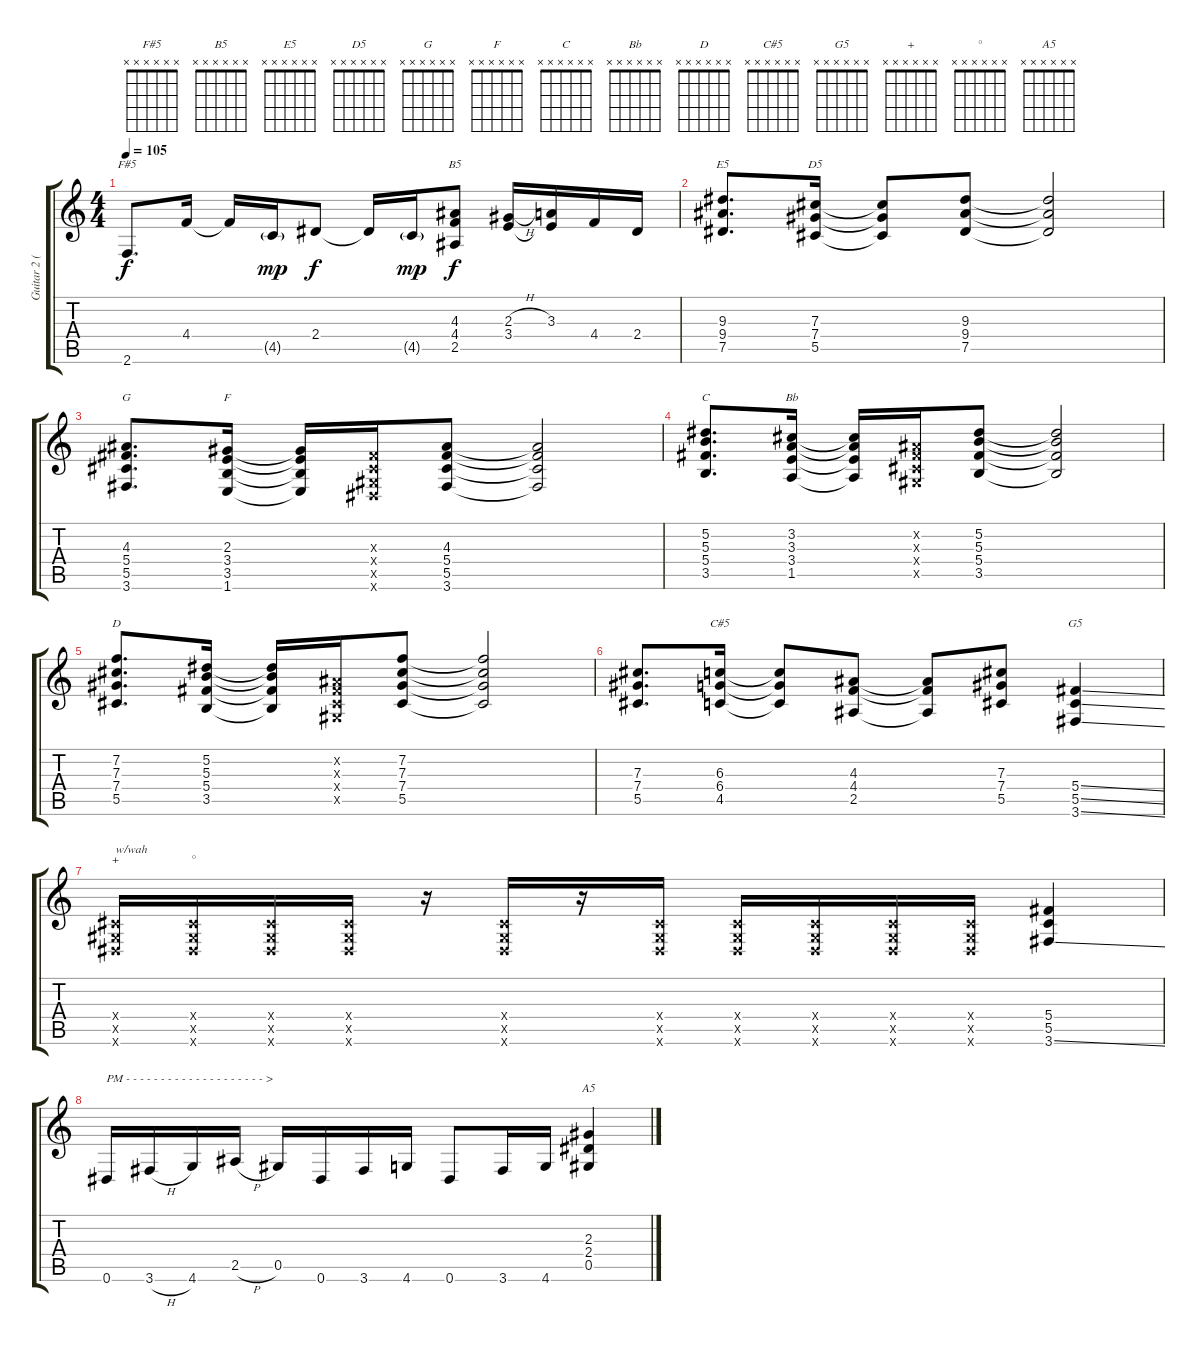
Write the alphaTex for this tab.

\track ("Guitar 2 (Izzy)" "Guitar 2 (") {instrument overdrivenguitar}
\staff {score tabs}
\tuning (Eb4 Bb3 Gb3 Db3 Ab2 Eb2) {hide}
\chord ("F#5" x x x x x x)
\chord ("B5" x x x x x x)
\chord ("E5" x x x x x x)
\chord ("D5" x x x x x x)
\chord ("G" x x x x x x)
\chord ("F" x x x x x x)
\chord ("C" x x x x x x)
\chord ("Bb" x x x x x x)
\chord ("D" x x x x x x)
\chord ("C#5" x x x x x x)
\chord ("G5" x x x x x x)
\chord ("+" x x x x x x)
\chord ("°" x x x x x x)
\chord ("A5" x x x x x x)
\ts (4 4)
\tempo 105
\clef g2
\ks c
2.6.8{d ch "F#5" dy f} 4.4.16 4.4{t}.16 4.5{g}.16{dy mp} 2.4.8{dy f} 2.4{t}.16 4.5{g}.16{dy mp} (4.3 4.4 2.5).8{ch "B5" dy f} (2.3{h} 3.4).16 (3.3 3.4{t}).16 4.4.16 2.4.16 |
(9.3 9.4 7.5).8{d ch "E5"} (7.3 7.4 5.5).16{ch "D5"} (7.3{t} 7.4{t} 5.5{t}).8 (9.3 9.4 7.5).8 (9.3{t} 9.4{t} 7.5{t}).2 |
(4.3 5.4 5.5 3.6).8{d ch "G"} (2.3 3.4 3.5 1.6).16{ch "F"} (2.3{t} 3.4{t} 3.5{t} 1.6{t}).16 (0.3{x} 0.4{x} 0.5{x} 0.6{x}).16 (4.3 5.4 5.5 3.6).8 (4.3{t} 5.4{t} 5.5{t} 3.6{t}).2 |
(5.2 5.3 5.4 3.5).8{d ch "C"} (3.2 3.3 3.4 1.5).16{ch "Bb"} (3.2{t} 3.3{t} 3.4{t} 1.5{t}).16 (0.2{x} 0.3{x} 0.4{x} 0.5{x}).16 (5.2 5.3 5.4 3.5).8 (5.2{t} 5.3{t} 5.4{t} 3.5{t}).2 |
(7.2 7.3 7.4 5.5).8{d ch "D"} (5.2 5.3 5.4 3.5).16 (5.2{t} 5.3{t} 5.4{t} 3.5{t}).16 (0.2{x} 0.3{x} 0.4{x} 0.5{x}).16 (7.2 7.3 7.4 5.5).8 (7.2{t} 7.3{t} 7.4{t} 5.5{t}).2 |
(7.3 7.4 5.5).8{d} (6.3 6.4 4.5).16{ch "C#5"} (6.3{t} 6.4{t} 4.5{t}).8 (4.3 4.4 2.5).8 (4.3{t} 4.4{t} 2.5{t}).8 (7.3 7.4 5.5).8 (5.4{ss} 5.5{ss} 3.6{ss}).4{ch "G5"} |
(0.4{x} 0.5{x} 0.6{x}).16{ch "+" txt "w/wah"} (0.4{x} 0.5{x} 0.6{x}).16{ch "°"} (0.4{x} 0.5{x} 0.6{x}).16 (0.4{x} 0.5{x} 0.6{x}).16 r.16 (0.4{x} 0.5{x} 0.6{x}).16 r.16 (0.4{x} 0.5{x} 0.6{x}).16 (0.4{x} 0.5{x} 0.6{x}).16 (0.4{x} 0.5{x} 0.6{x}).16 (0.4{x} 0.5{x} 0.6{x}).16 (0.4{x} 0.5{x} 0.6{x}).16 (5.4 5.5 3.6{ss}).4 |
0.6.16{txt "PM - - - - - - - - - - - - - - - - - - - - >"} 3.6{h}.16 4.6.16 2.5{h}.16 0.5.16 0.6.16 3.6.16 4.6.16 0.6.8 3.6.16 4.6.16 (2.3 2.4 0.5).4{ch "A5"}
